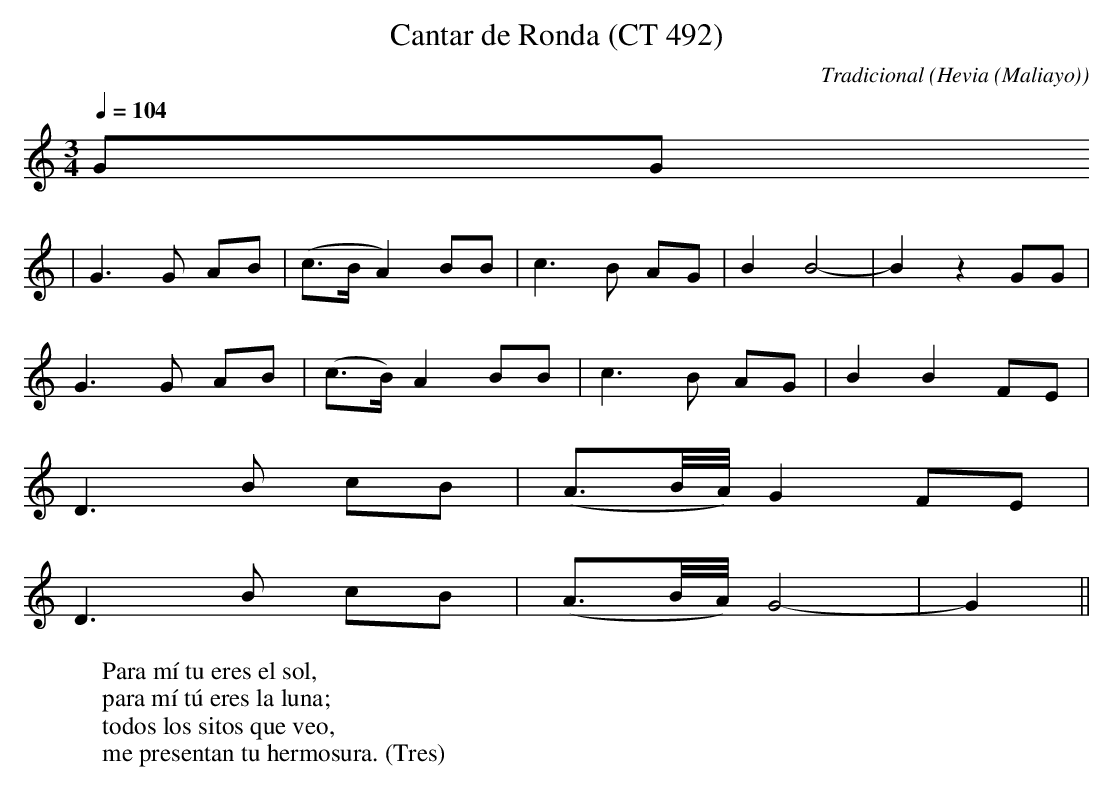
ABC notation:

X:1
T:Cantar de Ronda (CT 492)
C:Tradicional
O:Hevia (Maliayo)
M:3/4
L:1/8
Q:1/4=104
W:Para mí tu eres el sol,
W:para mí tú eres la luna;
W:todos los sitos que veo,
W:me presentan tu hermosura. (Tres)
K:C
GG
|G3 G AB|(c>B A2) BB|c3 B AG|B2 B4-|B2 z2 GG|
G3 G AB|(c>B) A2 BB|c3 B AG|B2 B2 FE|
D3 B cB|(A3/2B/4A/4) G2 FE|
D3 B cB|(A3/2B/4A/4) G4-|G2 ||
